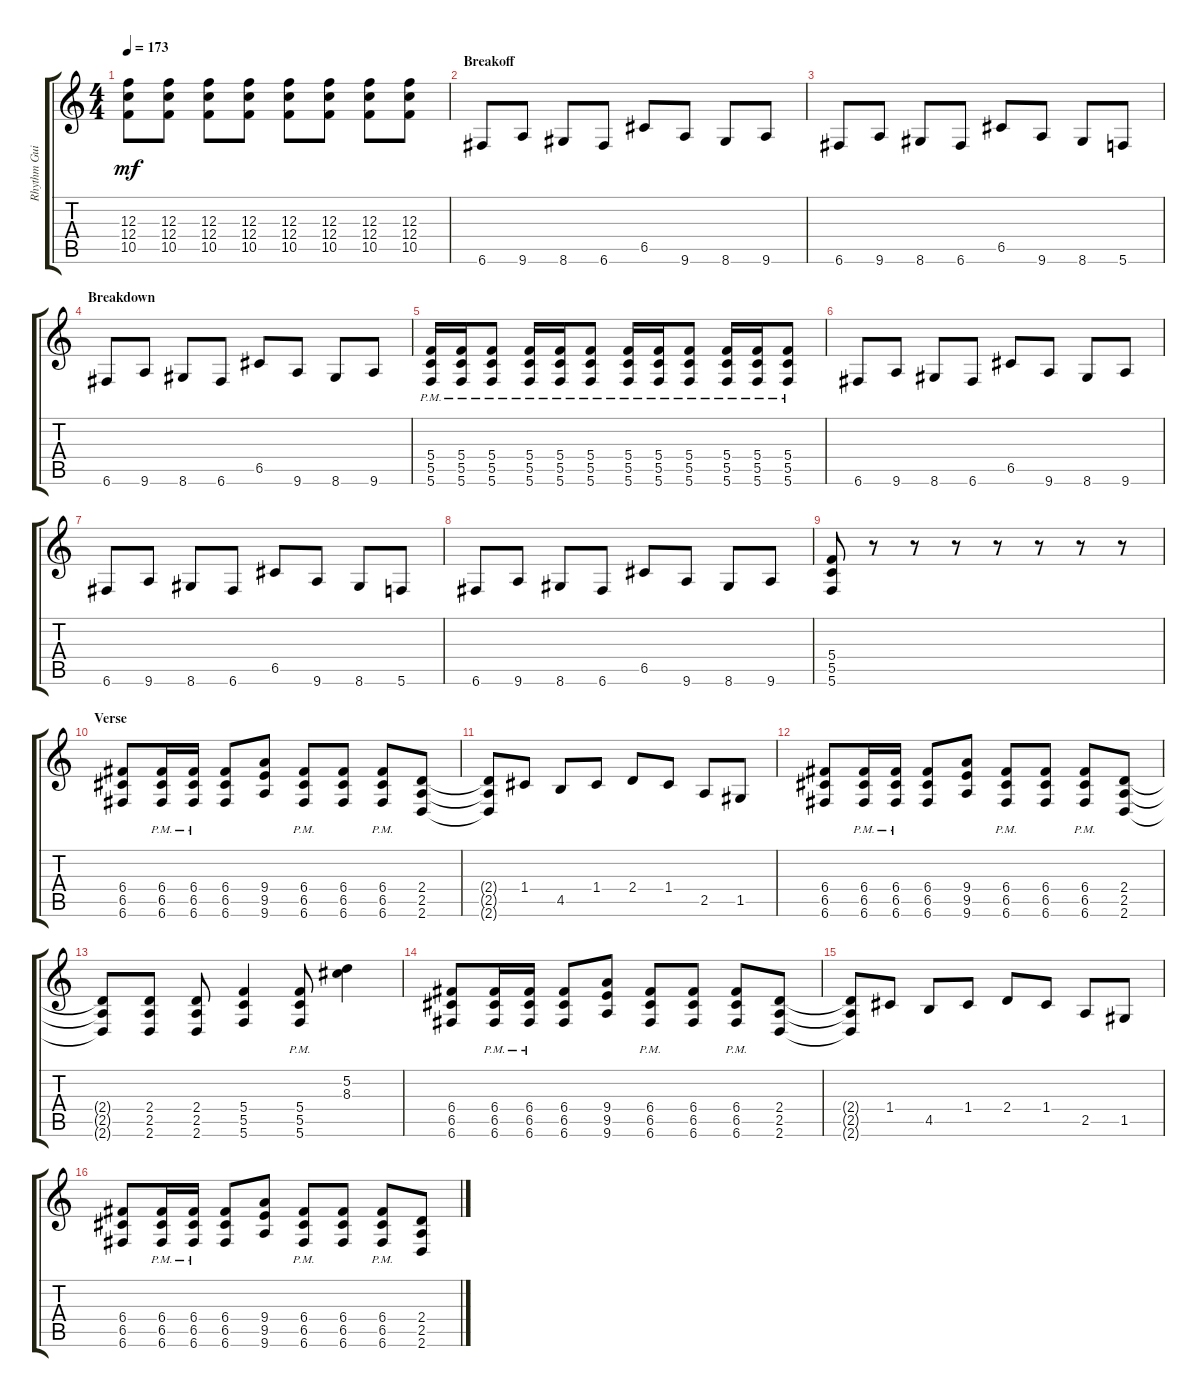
\track ("Rhythm Guitar" "Rhythm Gui") {instrument distortionguitar}
\staff {score tabs}
\tuning (D4 A3 F3 C3 G2 C2) {hide}
\ts (4 4)
\tempo 173
\clef g2
\ks c
(12.3 12.4 10.5).8{dy mf} (12.3 12.4 10.5).8 (12.3 12.4 10.5).8 (12.3 12.4 10.5).8 (12.3 12.4 10.5).8 (12.3 12.4 10.5).8 (12.3 12.4 10.5).8 (12.3 12.4 10.5).8 |
\section ("" "Breakoff")
6.6.8 9.6.8 8.6.8 6.6.8 6.5.8 9.6.8 8.6.8 9.6.8 |
6.6.8 9.6.8 8.6.8 6.6.8 6.5.8 9.6.8 8.6.8 5.6.8 |
\section ("" "Breakdown")
6.6.8 9.6.8 8.6.8 6.6.8 6.5.8 9.6.8 8.6.8 9.6.8 |
(5.4{pm} 5.5{pm} 5.6{pm}).16 (5.4{pm} 5.5{pm} 5.6{pm}).16 (5.4{pm} 5.5{pm} 5.6{pm}).8 (5.4{pm} 5.5{pm} 5.6{pm}).16 (5.4{pm} 5.5{pm} 5.6{pm}).16 (5.4{pm} 5.5{pm} 5.6{pm}).8 (5.4{pm} 5.5{pm} 5.6{pm}).16 (5.4{pm} 5.5{pm} 5.6{pm}).16 (5.4{pm} 5.5{pm} 5.6{pm}).8 (5.4{pm} 5.5{pm} 5.6{pm}).16 (5.4{pm} 5.5{pm} 5.6{pm}).16 (5.4{pm} 5.5{pm} 5.6{pm}).8 |
6.6.8 9.6.8 8.6.8 6.6.8 6.5.8 9.6.8 8.6.8 9.6.8 |
6.6.8 9.6.8 8.6.8 6.6.8 6.5.8 9.6.8 8.6.8 5.6.8 |
6.6.8 9.6.8 8.6.8 6.6.8 6.5.8 9.6.8 8.6.8 9.6.8 |
(5.4 5.5 5.6).8 r.8 r.8 r.8 r.8 r.8 r.8 r.8 |
\section ("" "Verse")
(6.4 6.5 6.6).8 (6.4{pm} 6.5{pm} 6.6{pm}).16 (6.4{pm} 6.5{pm} 6.6{pm}).16 (6.4 6.5 6.6).8 (9.4 9.5 9.6).8 (6.4{pm} 6.5{pm} 6.6{pm}).8 (6.4 6.5 6.6).8 (6.4{pm} 6.5{pm} 6.6{pm}).8 (2.4 2.5 2.6).8 |
(2.4{t} 2.5{t} 2.6{t}).8 1.4.8 4.5.8 1.4.8 2.4.8 1.4.8 2.5.8 1.5.8 |
(6.4 6.5 6.6).8 (6.4{pm} 6.5{pm} 6.6{pm}).16 (6.4{pm} 6.5{pm} 6.6{pm}).16 (6.4 6.5 6.6).8 (9.4 9.5 9.6).8 (6.4{pm} 6.5{pm} 6.6{pm}).8 (6.4 6.5 6.6).8 (6.4{pm} 6.5{pm} 6.6{pm}).8 (2.4 2.5 2.6).8 |
(2.4{t} 2.5{t} 2.6{t}).8 (2.4 2.5 2.6).8 (2.4 2.5 2.6).8 (5.4 5.5 5.6).4 (5.4{pm} 5.5{pm} 5.6{pm}).8 (5.2 8.3).4 |
(6.4 6.5 6.6).8 (6.4{pm} 6.5{pm} 6.6{pm}).16 (6.4{pm} 6.5{pm} 6.6{pm}).16 (6.4 6.5 6.6).8 (9.4 9.5 9.6).8 (6.4{pm} 6.5{pm} 6.6{pm}).8 (6.4 6.5 6.6).8 (6.4{pm} 6.5{pm} 6.6{pm}).8 (2.4 2.5 2.6).8 |
(2.4{t} 2.5{t} 2.6{t}).8 1.4.8 4.5.8 1.4.8 2.4.8 1.4.8 2.5.8 1.5.8 |
(6.4 6.5 6.6).8 (6.4{pm} 6.5{pm} 6.6{pm}).16 (6.4{pm} 6.5{pm} 6.6{pm}).16 (6.4 6.5 6.6).8 (9.4 9.5 9.6).8 (6.4{pm} 6.5{pm} 6.6{pm}).8 (6.4 6.5 6.6).8 (6.4{pm} 6.5{pm} 6.6{pm}).8 (2.4 2.5 2.6).8
